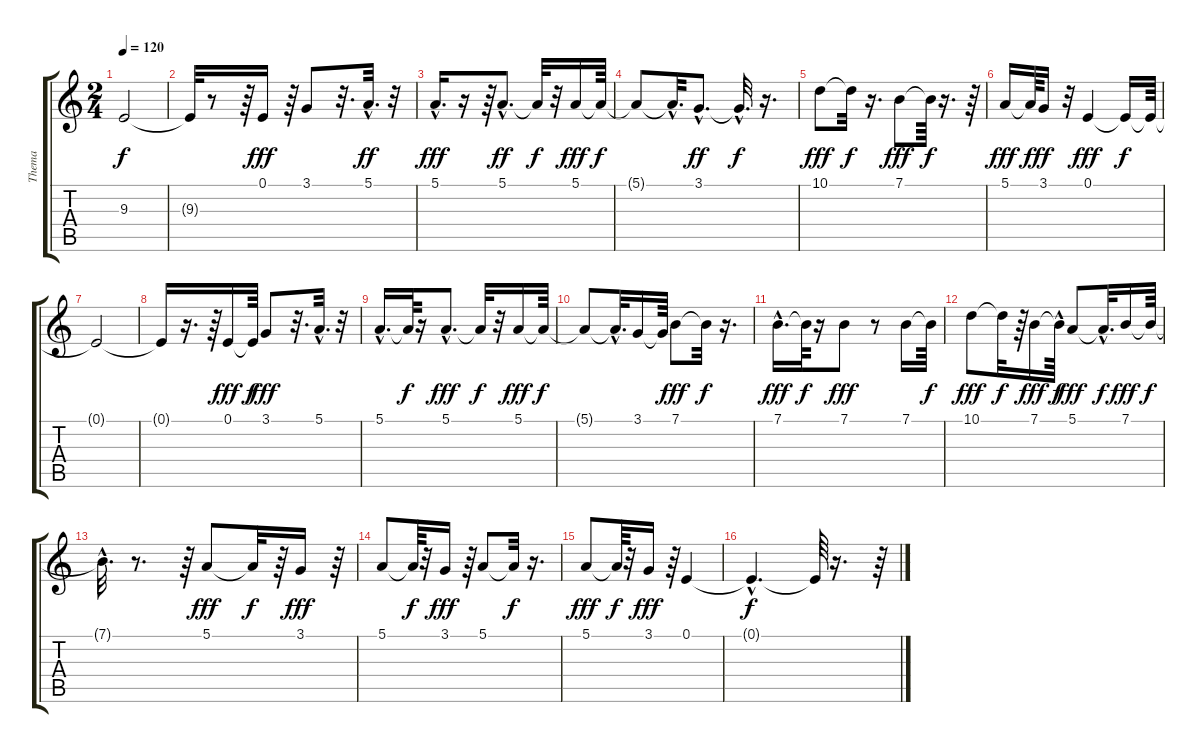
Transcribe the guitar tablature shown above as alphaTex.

\track ("Thema" "Thema") {instrument pad3polysynth}
\staff {score tabs}
\tuning (E4 B3 G3 D3 A2 E2) {hide}
\ts (2 4)
\tempo 120
\clef g2
\ks c
9.3{t}.2{dy f} |
9.3{t}.32 r.8 r.64 0.1.16{dy fff} r.64 3.1.8 r.32{d} 5.1{hac}.32{d dy ff} r.32 |
5.1{hac}.16{d dy fff} r.16 r.64 5.1{hac}.8{d dy ff} 5.1{t}.32{dy f} r.32 5.1.16{dy fff} 5.1{t}.64{dy f} |
5.1{t}.8 5.1{hac t}.32{d} 3.1{hac}.8{d dy ff} 3.1{hac t}.32{d dy f} r.16{d} |
10.1.8{dy fff} 10.1{t}.32{dy f} r.16{d} 7.1.8{dy fff} 7.1{t}.64{dy f} r.16{d} r.64 |
5.1.16{dy fff} 5.1{t}.64{dy f} 3.1.16{dy ff} r.32 0.1.4{dy fff} 0.1{t}.16{dy f} 0.1{t}.64 |
0.1{t}.2 |
0.1{t}.16 r.16{d} r.64 0.1.16{dy fff} 0.1{t}.64{dy f} 3.1.8{dy fff} r.32{d} 5.1{hac}.32{d} r.32 |
5.1{hac}.16{d} 5.1{t}.64{dy f} r.16 5.1{hac}.8{d dy fff} 5.1{t}.32{dy f} r.32 5.1.16{dy fff} 5.1{t}.64{dy f} |
5.1{t}.8 5.1{hac t}.32{d} 3.1.16 3.1{t}.64 7.1.8{dy fff} 7.1{t}.32{dy f} r.16{d} |
7.1{hac}.16{d dy fff} 7.1{t}.64{dy f} r.16 7.1.8{dy fff} r.8 7.1.16 7.1{t}.64{dy f} |
10.1.8{dy fff} 10.1{t}.32{dy f} r.64 7.1.16{dy fff} 7.1{hac t}.64{dy f} 5.1.8{dy fff} 5.1{hac t}.32{d dy f} 7.1.16{dy fff} 7.1{t}.64{dy f} |
7.1{hac t}.32{d} r.8{d} r.64 5.1.8{dy fff} 5.1{t}.32{dy f} r.64 3.1.16{dy fff} r.64 |
5.1.8 5.1{t}.64{dy f} r.32 3.1.16{dy fff} r.64 5.1.8 5.1{t}.32{dy f} r.16{d} |
5.1.8{dy fff} 5.1{t}.64{dy f} r.32 3.1.16{dy fff} r.64 0.1.4 |
0.1{hac t}.4{d dy f} 0.1{t}.64 r.16{d} r.64
